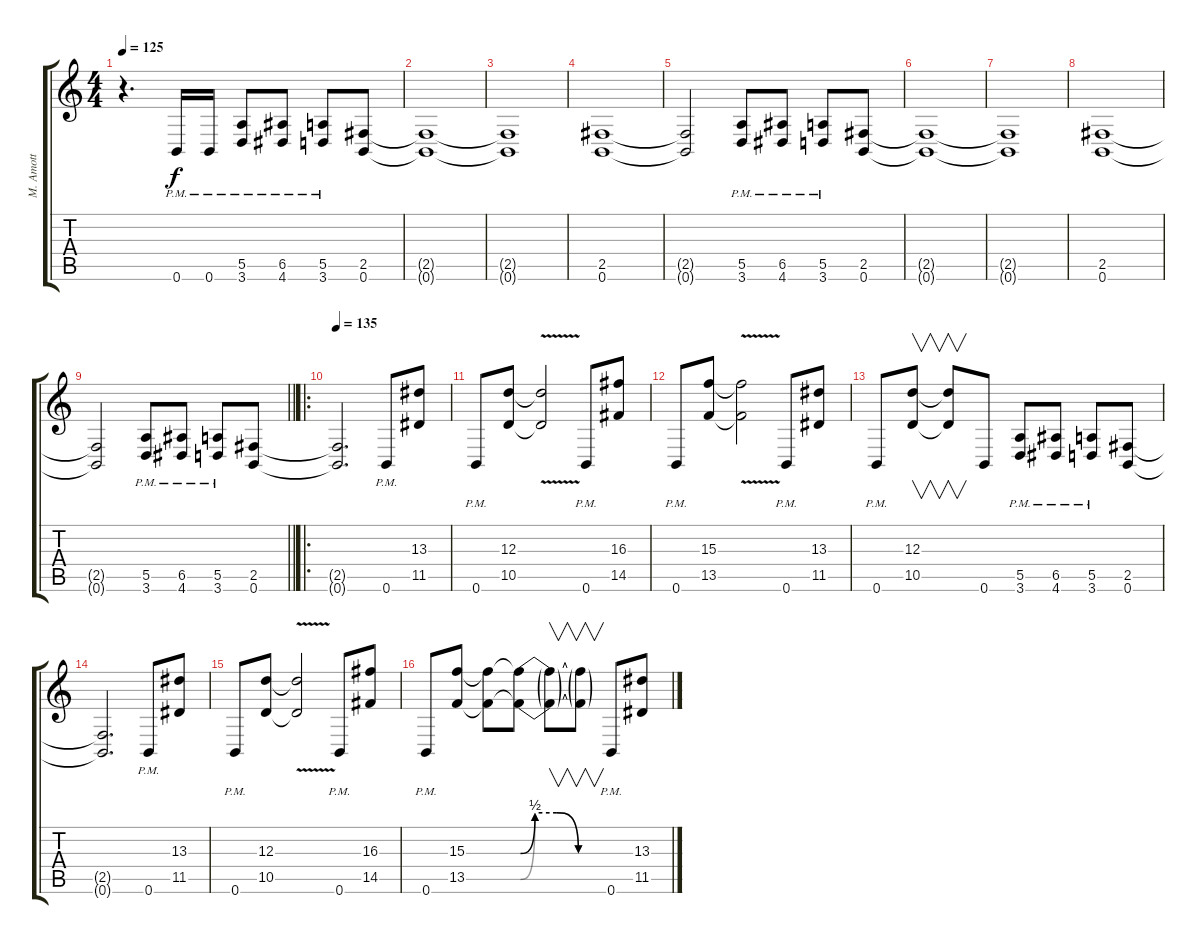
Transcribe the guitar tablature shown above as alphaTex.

\track ("M. Amott" "M. Amott") {instrument distortionguitar}
\staff {score tabs}
\tuning (B3 Gb3 D3 A2 E2 B1) {hide}
\ts (4 4)
\tempo 125
\clef g2
\ks c
r.4{d dy f instrument distortionguitar} 0.6{pm}.16 0.6{pm}.16 (5.5{pm} 3.6{pm}).8 (6.5{pm} 4.6{pm}).8 (5.5{pm} 3.6{pm}).8 (2.5 0.6).8 |
(2.5{t} 0.6{t}).1 |
(2.5{t} 0.6{t}).1 |
(2.5 0.6).1 |
(2.5{t} 0.6{t}).2 (5.5{pm} 3.6{pm}).8 (6.5{pm} 4.6{pm}).8 (5.5{pm} 3.6{pm}).8 (2.5 0.6).8 |
(2.5{t} 0.6{t}).1 |
(2.5{t} 0.6{t}).1 |
(2.5 0.6).1 |
\barLineRight lightlight
(2.5{t} 0.6{t}).2 (5.5{pm} 3.6{pm}).8 (6.5{pm} 4.6{pm}).8 (5.5{pm} 3.6{pm}).8 (2.5 0.6).8 |
\ro
\tempo 135
(2.5{t} 0.6{t}).2{d} 0.6{pm}.8 (13.3 11.5).8 |
0.6{pm}.8 (12.3 10.5).8 (12.3{v t} 10.5{v t}).2 0.6{pm}.8 (16.3 14.5).8 |
0.6{pm}.8 (15.3 13.5).8 (15.3{v t} 13.5{v t}).2 0.6{pm}.8 (13.3 11.5).8 |
0.6{pm}.8 (12.3 10.5).8{v} (12.3{t} 10.5{t}).8{v} 0.6.8 (5.5{pm} 3.6{pm}).8 (6.5{pm} 4.6{pm}).8 (5.5{pm} 3.6{pm}).8 (2.5 0.6).8 |
(2.5{t} 0.6{t}).2{d} 0.6{pm}.8 (13.3 11.5).8 |
0.6{pm}.8 (12.3 10.5).8 (12.3{v t} 10.5{v t}).2 0.6{pm}.8 (16.3 14.5).8 |
0.6{pm}.8 (15.3 13.5).8 (15.3{t} 13.5{t}).8 (15.3{be (custom 0 0 10 2 25 2 40 0 60 0) t} 13.5{be (custom 0 0 10 2 25 2 40 0 60 0) t}).8 (15.3{t} 13.5{t}).8{v} (15.3{t} 13.5{t}).8{v} 0.6{pm}.8 (13.3 11.5).8
